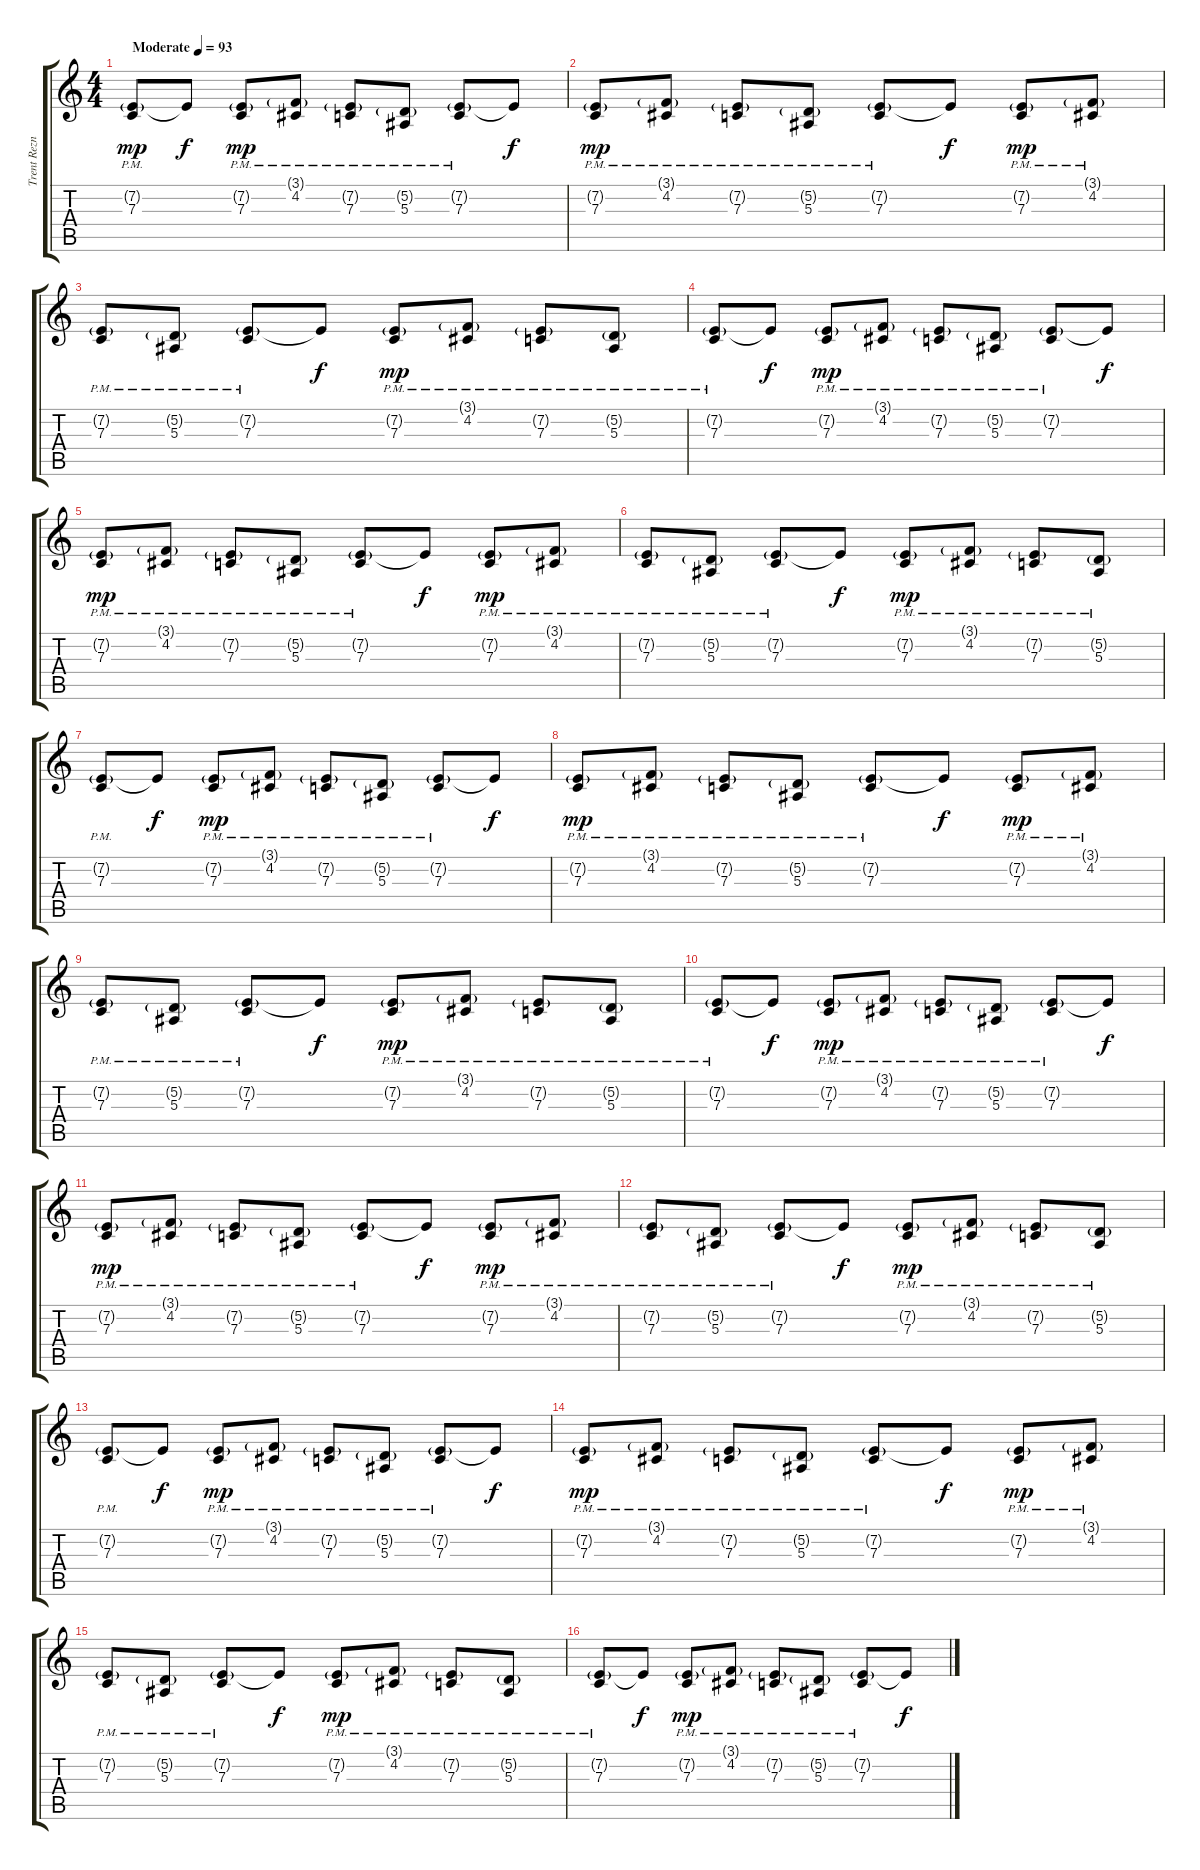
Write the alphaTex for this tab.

\track ("Trent Reznor" "Trent Rezn") {instrument celesta}
\staff {score tabs}
\tuning (D4 A3 F3 C3 G2 C2) {hide}
\ts (4 4)
\tempo (93 "Moderate")
\clef g2
\ks c
(7.2{g pm} 7.3{pm}).8{dy mp instrument celesta} 7.2{t}.8{dy f} (7.2{g} 7.3{pm}).8{dy mp} (3.1{g} 4.2{pm}).8 (7.2{g} 7.3{pm}).8 (5.2{g} 5.3{pm}).8 (7.2{g pm} 7.3{pm}).8 7.2{t}.8{dy f} |
(7.2{g} 7.3{pm}).8{dy mp} (3.1{g} 4.2{pm}).8 (7.2{g} 7.3{pm}).8 (5.2{g} 5.3{pm}).8 (7.2{g pm} 7.3{pm}).8 7.2{t}.8{dy f} (7.2{g} 7.3{pm}).8{dy mp} (3.1{g} 4.2{pm}).8 |
(7.2{g} 7.3{pm}).8 (5.2{g} 5.3{pm}).8 (7.2{g pm} 7.3{pm}).8 7.2{t}.8{dy f} (7.2{g} 7.3{pm}).8{dy mp} (3.1{g} 4.2{pm}).8 (7.2{g} 7.3{pm}).8 (5.2{g} 5.3{pm}).8 |
(7.2{g pm} 7.3{pm}).8 7.2{t}.8{dy f} (7.2{g} 7.3{pm}).8{dy mp} (3.1{g} 4.2{pm}).8 (7.2{g} 7.3{pm}).8 (5.2{g} 5.3{pm}).8 (7.2{g pm} 7.3{pm}).8 7.2{t}.8{dy f} |
(7.2{g} 7.3{pm}).8{dy mp} (3.1{g} 4.2{pm}).8 (7.2{g} 7.3{pm}).8 (5.2{g} 5.3{pm}).8 (7.2{g pm} 7.3{pm}).8 7.2{t}.8{dy f} (7.2{g} 7.3{pm}).8{dy mp} (3.1{g} 4.2{pm}).8 |
(7.2{g} 7.3{pm}).8 (5.2{g} 5.3{pm}).8 (7.2{g pm} 7.3{pm}).8 7.2{t}.8{dy f} (7.2{g} 7.3{pm}).8{dy mp} (3.1{g} 4.2{pm}).8 (7.2{g} 7.3{pm}).8 (5.2{g} 5.3{pm}).8 |
(7.2{g pm} 7.3{pm}).8 7.2{t}.8{dy f} (7.2{g} 7.3{pm}).8{dy mp} (3.1{g} 4.2{pm}).8 (7.2{g} 7.3{pm}).8 (5.2{g} 5.3{pm}).8 (7.2{g} 7.3{pm}).8 7.2{t}.8{dy f} |
(7.2{g} 7.3{pm}).8{dy mp} (3.1{g} 4.2{pm}).8 (7.2{g} 7.3{pm}).8 (5.2{g} 5.3{pm}).8 (7.2{g pm} 7.3{pm}).8 7.2{t}.8{dy f} (7.2{g} 7.3{pm}).8{dy mp} (3.1{g} 4.2{pm}).8 |
(7.2{g} 7.3{pm}).8 (5.2{g} 5.3{pm}).8 (7.2{g pm} 7.3{pm}).8 7.2{t}.8{dy f} (7.2{g} 7.3{pm}).8{dy mp} (3.1{g} 4.2{pm}).8 (7.2{g} 7.3{pm}).8 (5.2{g} 5.3{pm}).8 |
(7.2{g pm} 7.3{pm}).8 7.2{t}.8{dy f} (7.2{g} 7.3{pm}).8{dy mp} (3.1{g} 4.2{pm}).8 (7.2{g} 7.3{pm}).8 (5.2{g} 5.3{pm}).8 (7.2{g} 7.3{pm}).8 7.2{t}.8{dy f} |
(7.2{g} 7.3{pm}).8{dy mp} (3.1{g} 4.2{pm}).8 (7.2{g} 7.3{pm}).8 (5.2{g} 5.3{pm}).8 (7.2{g pm} 7.3{pm}).8 7.2{t}.8{dy f} (7.2{g} 7.3{pm}).8{dy mp} (3.1{g} 4.2{pm}).8 |
(7.2{g} 7.3{pm}).8 (5.2{g} 5.3{pm}).8 (7.2{g pm} 7.3{pm}).8 7.2{t}.8{dy f} (7.2{g} 7.3{pm}).8{dy mp} (3.1{g} 4.2{pm}).8 (7.2{g} 7.3{pm}).8 (5.2{g} 5.3{pm}).8 |
(7.2{g pm} 7.3{pm}).8 7.2{t}.8{dy f} (7.2{g} 7.3{pm}).8{dy mp} (3.1{g} 4.2{pm}).8 (7.2{g} 7.3{pm}).8 (5.2{g} 5.3{pm}).8 (7.2{g} 7.3{pm}).8 7.2{t}.8{dy f} |
(7.2{g} 7.3{pm}).8{dy mp} (3.1{g} 4.2{pm}).8 (7.2{g} 7.3{pm}).8 (5.2{g} 5.3{pm}).8 (7.2{g pm} 7.3{pm}).8 7.2{t}.8{dy f} (7.2{g} 7.3{pm}).8{dy mp} (3.1{g} 4.2{pm}).8 |
(7.2{g} 7.3{pm}).8 (5.2{g} 5.3{pm}).8 (7.2{g pm} 7.3{pm}).8 7.2{t}.8{dy f} (7.2{g} 7.3{pm}).8{dy mp} (3.1{g} 4.2{pm}).8 (7.2{g} 7.3{pm}).8 (5.2{g} 5.3{pm}).8 |
(7.2{g pm} 7.3{pm}).8 7.2{t}.8{dy f} (7.2{g} 7.3{pm}).8{dy mp} (3.1{g} 4.2{pm}).8 (7.2{g} 7.3{pm}).8 (5.2{g} 5.3{pm}).8 (7.2{g} 7.3{pm}).8 7.2{t}.8{dy f}
